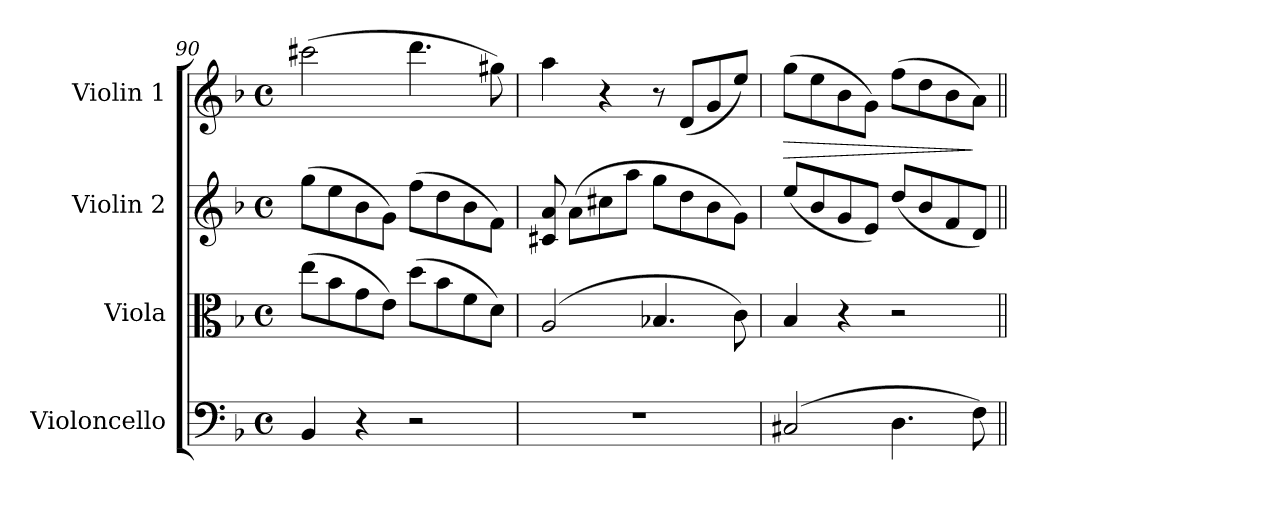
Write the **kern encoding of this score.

**kern	**kern	**kern	**kern	**dynam
*part4	*part3	*part2	*part1	*part1
*staff4	*staff3	*staff2	*staff1	*staff1
*I"Violoncello	*I"Viola	*I"Violin 2	*I"Violin 1	*
*I'Vc	*I'Vla	*I'Vln	*I'Vln	*
!!LO:LB:g=z
*clefF4	*clefC3	*clefG2	*clefG2	*
*k[b-]	*k[b-]	*k[b-]	*k[b-]	*
*M4/4	*M4/4	*M4/4	*M4/4	*
*met(c)	*met(c)	*met(c)	*met(c)	*
=90	=90	=90	=90	=90
4BB-/	(8ee\L	(8gg\L	(2ccc#X\	.
.	8b-\	8ee\	.	.
4r	8g\	8b-\	.	.
.	8e\J)	8g\J)	.	.
2r	(8dd\L	(8ff\L	4.ddd\	.
.	8b-\	8dd\	.	.
.	8f\	8b-\	.	.
.	8d\J)	8f\J)	8gg#X\)	.
=91	=91	=91	=91	=91
1r	(2A/	8c#X/ 8a/	4aa\	.
.	.	(8a\L	.	.
.	.	8cc#X\	4r	.
.	.	8aa\J	.	.
.	4.B-X/	8gg\L	8r	.
.	.	8dd\	(8d/L	.
.	.	8b-\	8g/	.
.	8c\)	8g\J)	8ee/J)	.
=92	=92	=92	=92	=92
!	!	!	!	!LO:HP:b
(2C#X/	4B-/	(8ee/L	(8gg\L	>
.	.	8b-/	8ee\	.
.	4r	8g/	8b-\	.
.	.	8e/J)	8g\J)	.
4.D\	2r	(8dd/L	(8ff\L	.
.	.	8b-/	8dd\	.
.	.	8f/	8b-\	.
8F\)	.	8d/J)	8a\J)	]
=||	=||	=||	=||	=||
*-	*-	*-	*-	*-
